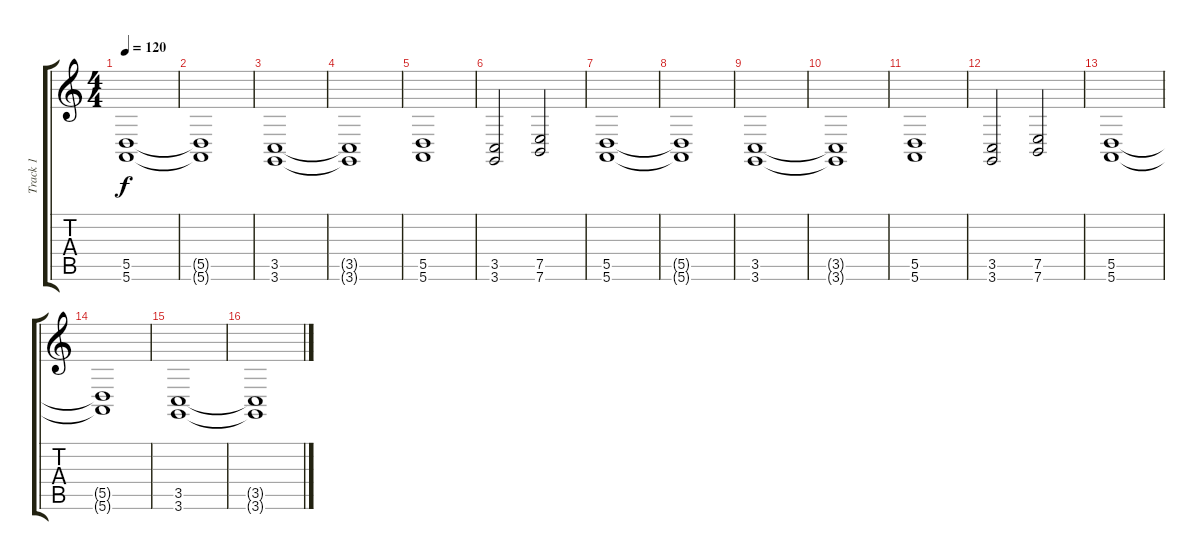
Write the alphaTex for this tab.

\track ("Track 1" "Track 1") {instrument stringensemble1}
\staff {score tabs}
\tuning (E4 B3 G3 D3 A2 E2) {hide}
\ts (4 4)
\tempo 120
\clef g2
\ks c
(5.5 5.6).1{dy f instrument stringensemble1} |
(5.5{t} 5.6{t}).1 |
(3.5 3.6).1 |
(3.5{t} 3.6{t}).1 |
(5.5 5.6).1 |
(3.5 3.6).2 (7.5 7.6).2 |
(5.5 5.6).1 |
(5.5{t} 5.6{t}).1 |
(3.5 3.6).1 |
(3.5{t} 3.6{t}).1 |
(5.5 5.6).1 |
(3.5 3.6).2 (7.5 7.6).2 |
(5.5 5.6).1 |
(5.5{t} 5.6{t}).1 |
(3.5 3.6).1 |
(3.5{t} 3.6{t}).1
